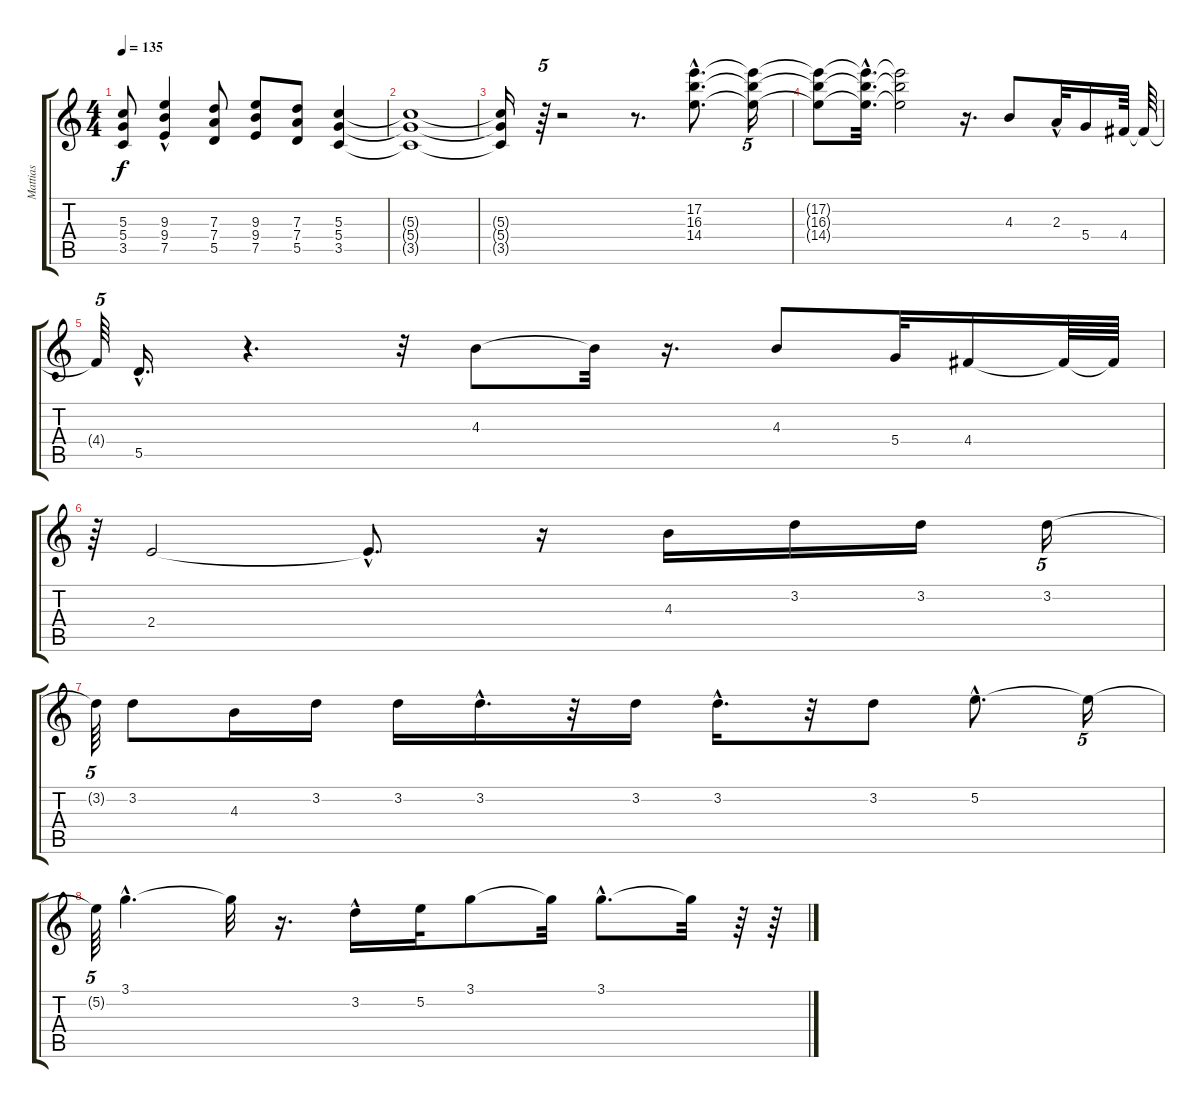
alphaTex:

\track ("Mattias" "Mattias") {instrument distortionguitar}
\staff {score tabs}
\tuning (E4 B3 G3 D3 A2 E2) {hide}
\ts (4 4)
\tempo 135
\clef g2
\ks c
(5.3{t} 5.4{t} 3.5{t}).8{dy f} (9.3 9.4{hac} 7.5).4 (7.3 7.4 5.5).8 (9.3 9.4 7.5).8 (7.3 7.4 5.5).8 (5.3 5.4 3.5).4 |
(5.3{t} 5.4{t} 3.5{t}).1 |
(5.3{t} 5.4{t} 3.5{t}).16 r.64{tu (5 4)} r.2 r.8{d} (17.2{hac} 16.3{hac} 14.4{hac}).8{d} (17.2{t} 16.3{t} 14.4{t}).16{tu (5 4)} |
(17.2{t} 16.3{t} 14.4{t}).8 (17.2{hac t} 16.3{hac t} 14.4{hac t}).32{d} (17.2{t} 16.3{t} 14.4{t}).2 r.16{d} 4.3.8 2.3{hac}.32 5.4.16 4.4.64 4.4{t}.64 |
4.4{t}.64{tu (5 4)} 5.5{hac}.16{d} r.4{d} r.32 4.3.8 4.3{t}.32 r.16{d} 4.3.8 5.4.32 4.4.16 4.4{t}.64 4.4{t}.64 |
r.64{tu (5 4)} 2.4.2 2.4{hac t}.8{d} r.16 4.3.16 3.2.16 3.2.16 3.2.16{tu (5 4)} |
3.2{t}.64{tu (5 4)} 3.2.8 4.3.16 3.2.16 3.2.16 3.2{hac}.16{d} r.32 3.2.16 3.2{hac}.16{d} r.32 3.2.8 5.2{hac}.8{d} 5.2{t}.16{tu (5 4)} |
5.2{t}.64{tu (5 4)} 3.1{hac}.4{d} 3.1{t}.32 r.16{d} 3.2{hac}.16 5.2.32 3.1.8 3.1{t}.32 3.1{hac}.8{d} 3.1{t}.32 r.64 r.64
